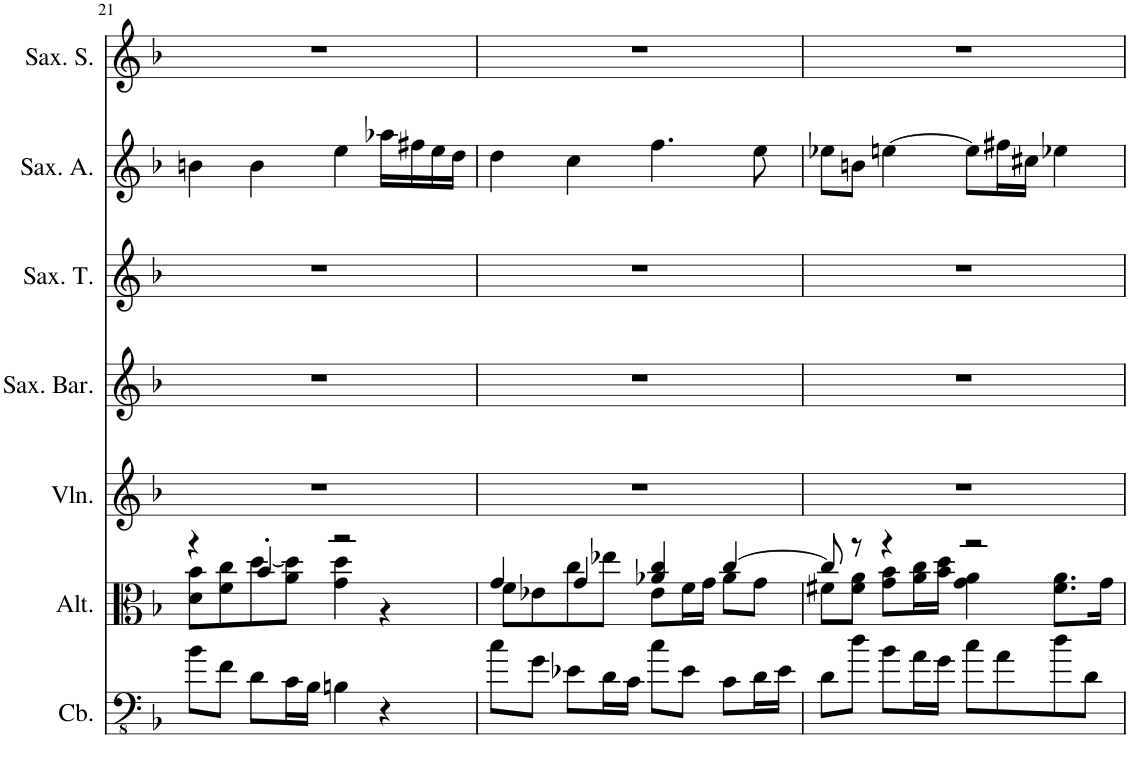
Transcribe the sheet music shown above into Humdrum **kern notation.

**kern	**kern	**kern	**kern	**kern	**kern	**kern
*part7	*part6	*part5	*part4	*part3	*part2	*part1
*staff7	*staff6	*staff5	*staff4	*staff3	*staff2	*staff1
*I"Contrebasse, Contrabass Accomp	*I"Alto, Viola Accomp	*I"Violon, Violin Accomp	*I"Saxophone Baryton, Baritone Sax	*I"Saxophone Ténor, Tenor Sax	*I"Saxophone Alto, Alto Sax	*I"Saxophone Soprano, Soprano Sax
*I'Cb.	*I'Alt.	*I'Vln.	*I'Sax. Bar.	*I'Sax. T.	*I'Sax. A.	*I'Sax. S.
!!LO:PB:g=z
*clefFv4	*clefC3	*clefG2	*clefG2	*clefG2	*clefG2	*clefG2
*Trd7c12	*	*	*Trd12c21	*Trd8c14	*Trd5c9	*Trd1c2
*k[b-]	*k[b-]	*k[b-]	*k[b-]	*k[b-]	*k[b-]	*k[b-]
*M4/4	*M4/4	*M4/4	*M4/4	*M4/4	*M4/4	*M4/4
=21	=21	=21	=21	=21	=21	=21
*	*^	*	*	*	*	*
8B-\L	4r	8d\ 8b-\L	1r	1r	1r	4bn\	1r
8F\J	.	8f\ 8cc\	.	.	.	.	.
8D\L	4b-'/	[8dd\	.	.	.	4b\	.
16C\L	.	8a\ 8dd\]J	.	.	.	.	.
16BB-\JJ	.	.	.	.	.	.	.
4BBn\	2r	4g\ 4dd\	.	.	.	4ee\	.
4r	.	4r	.	.	.	16aa-X\LL	.
.	.	.	.	.	.	16ff#X\	.
.	.	.	.	.	.	16ee\	.
.	.	.	.	.	.	16dd\JJ	.
=22	=22	=22	=22	=22	=22	=22	=22
8c\L	4g/	8f\L	1r	1r	1r	4dd\	1r
8G\J	.	8e-X\	.	.	.	.	.
8E-X\L	4g/	8cc\	.	.	.	4cc\	.
16D\L	.	8ee-X\J	.	.	.	.	.
16C\JJ	.	.	.	.	.	.	.
8c\L	4a-X/ 4cc/	8e-\L	.	.	.	4.ff\	.
8E-\J	.	16f\L	.	.	.	.	.
.	.	16g\JJ	.	.	.	.	.
8C\L	[4cc/	8a-\L	.	.	.	.	.
16D\L	.	8g\J	.	.	.	8ee\	.
16E-\JJ	.	.	.	.	.	.	.
=23	=23	=23	=23	=23	=23	=23	=23
8D\L	8cc/]	8f#X\L	1r	1r	1r	8ee-X\L	1r
8d\J	8r	8f#\ 8a\J	.	.	.	8bn\J	.
8B-\L	4r	8g\ 8b-\L	.	.	.	[4een\	.
16A\L	.	16a\ 16cc\L	.	.	.	.	.
16G\JJ	.	16b-\ 16dd\JJ	.	.	.	.	.
8c\L	2r	4g\ 4a\	.	.	.	8ee\L]	.
8A\	.	.	.	.	.	16ff#X\L	.
.	.	.	.	.	.	16cc#X\JJ	.
8d\	.	8.f#\ 8.a\L	.	.	.	4ee-X\	.
8D\J	.	.	.	.	.	.	.
.	.	16g\Jk	.	.	.	.	.
*	*v	*v	*	*	*	*	*
=	=	=	=	=	=	=
*-	*-	*-	*-	*-	*-	*-
